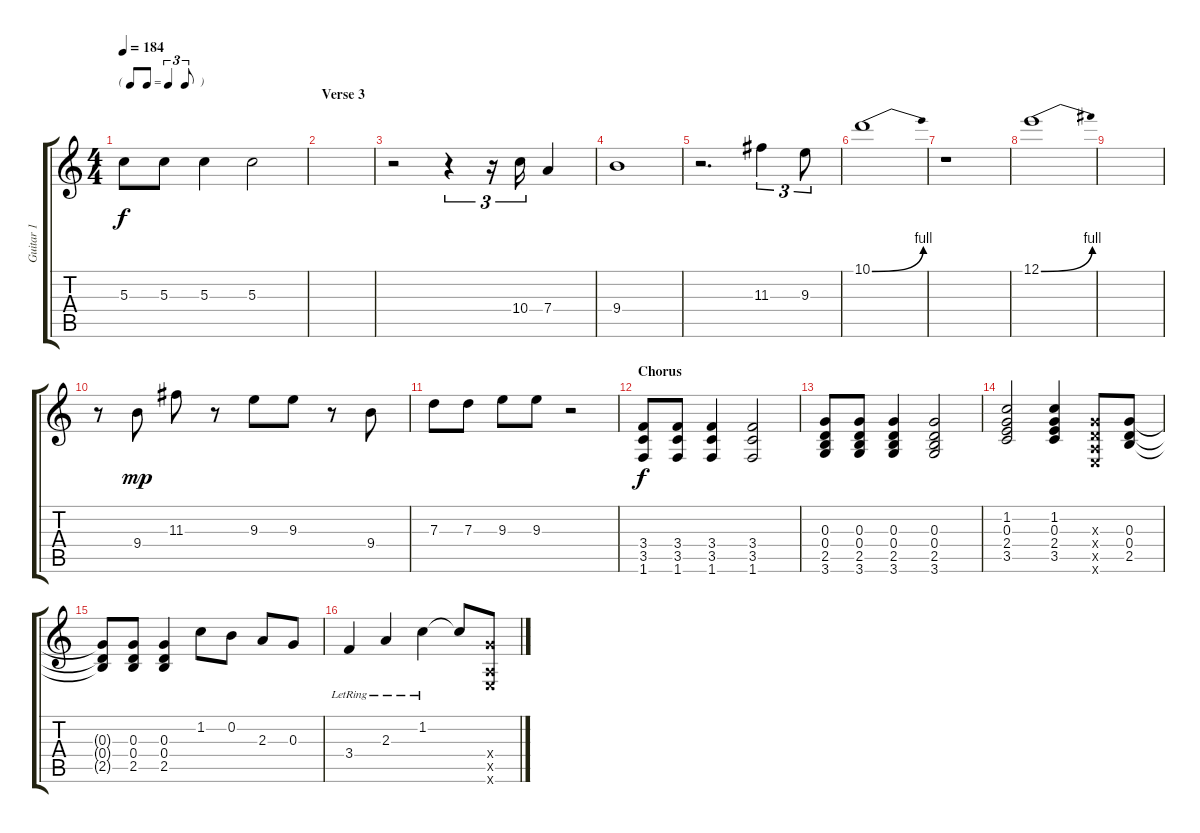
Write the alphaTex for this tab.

\track ("Guitar 1" "Guitar 1") {instrument electricguitarjazz}
\staff {score tabs}
\tuning (E4 B3 G3 D3 A2 E2) {hide}
\ts (4 4)
\tf triplet8th
\tempo 184
\clef g2
\ks c
5.3{t}.8{dy f} 5.3.8 5.3.4 5.3.2 |
\section ("" "Verse 3")
|
r.2 r.4{tu (3 2)} r.16{tu (3 2)} 10.4.16{tu (3 2)} 7.4.4 |
9.4.1 |
r.2{d} 11.3.4{tu (3 2)} 9.3.8{tu (3 2)} |
10.1{be (bend 0 0 60 4)}.1 |
r.1 |
12.1{be (bend 0 0 60 4)}.1 |
|
r.8{balance 8} 9.4.8{dy mp} 11.3.8 r.8 9.3.8 9.3.8 r.8 9.4.8{balance 16} |
7.3.8 7.3.8 9.3.8 9.3.8 r.2 |
\section ("" "Chorus")
(3.4 3.5 1.6).8{dy f volume 7 balance 16} (3.4 3.5 1.6).8 (3.4 3.5 1.6).4 (3.4 3.5 1.6).2 |
(0.3 0.4 2.5 3.6).8 (0.3 0.4 2.5 3.6).8 (0.3 0.4 2.5 3.6).4 (0.3 0.4 2.5 3.6).2 |
(1.2 0.3 2.4 3.5).2 (1.2 0.3 2.4 3.5).4 (0.3{x} 0.4{x} 0.5{x} 0.6{x}).8 (0.3 0.4 2.5).8 |
(0.3{t} 0.4{t} 2.5{t}).8 (0.3 0.4 2.5).8 (0.3 0.4 2.5).4 1.2.8 0.2.8 2.3.8 0.3.8 |
3.4{lr}.4 2.3{lr}.4 1.2{lr}.4 1.2{t}.8 (5.4{x} 0.5{x} 0.6{x}).8
